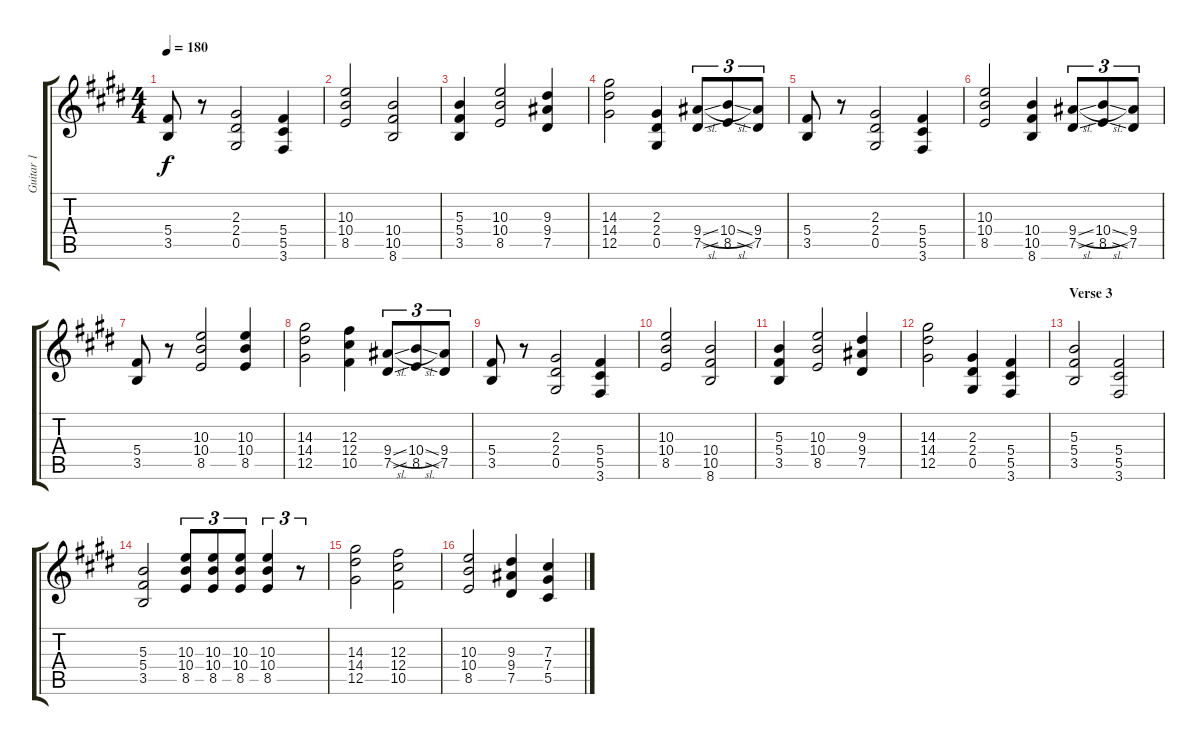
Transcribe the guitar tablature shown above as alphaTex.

\track ("Guitar 1" "Guitar 1") {instrument distortionguitar}
\staff {score tabs}
\tuning (Eb4 Bb3 Gb3 Db3 Ab2 Eb2) {hide}
\ts (4 4)
\tempo 180
\clef g2
\ks c#minor
(5.4 3.5).8{dy f} r.8 (2.3 2.4 0.5).2 (5.4 5.5 3.6).4 |
(10.3 10.4 8.5).2 (10.4 10.5 8.6).2 |
(5.3 5.4 3.5).4 (10.3 10.4 8.5).2 (9.3 9.4 7.5).4 |
(14.3 14.4 12.5).2 (2.3 2.4 0.5).4 (9.4{sl} 7.5{ss}).8{tu (3 2)} (10.4{sl} 8.5{ss}).8{tu (3 2)} (9.4 7.5).8{tu (3 2)} |
(5.4 3.5).8 r.8 (2.3 2.4 0.5).2 (5.4 5.5 3.6).4 |
(10.3 10.4 8.5).2 (10.4 10.5 8.6).4 (9.4{sl} 7.5{ss}).8{tu (3 2)} (10.4{sl} 8.5{ss}).8{tu (3 2)} (9.4 7.5).8{tu (3 2)} |
(5.4 3.5).8 r.8 (10.3 10.4 8.5).2 (10.3 10.4 8.5).4 |
(14.3 14.4 12.5).2 (12.3 12.4 10.5).4 (9.4{sl} 7.5{ss}).8{tu (3 2)} (10.4{sl} 8.5{ss}).8{tu (3 2)} (9.4 7.5).8{tu (3 2)} |
(5.4 3.5).8 r.8 (2.3 2.4 0.5).2 (5.4 5.5 3.6).4 |
(10.3 10.4 8.5).2 (10.4 10.5 8.6).2 |
(5.3 5.4 3.5).4 (10.3 10.4 8.5).2 (9.3 9.4 7.5).4 |
(14.3 14.4 12.5).2 (2.3 2.4 0.5).4 (5.4 5.5 3.6).4 |
\section ("" "Verse 3")
(5.3 5.4 3.5).2 (5.4 5.5 3.6).2 |
(5.3 5.4 3.5).2 (10.3 10.4 8.5).8{tu (3 2)} (10.3 10.4 8.5).8{tu (3 2)} (10.3 10.4 8.5).8{tu (3 2)} (10.3 10.4 8.5).4{tu (3 2)} r.8{tu (3 2)} |
(14.3 14.4 12.5).2 (12.3 12.4 10.5).2 |
(10.3 10.4 8.5).2 (9.3 9.4 7.5).4 (7.3 7.4 5.5).4
